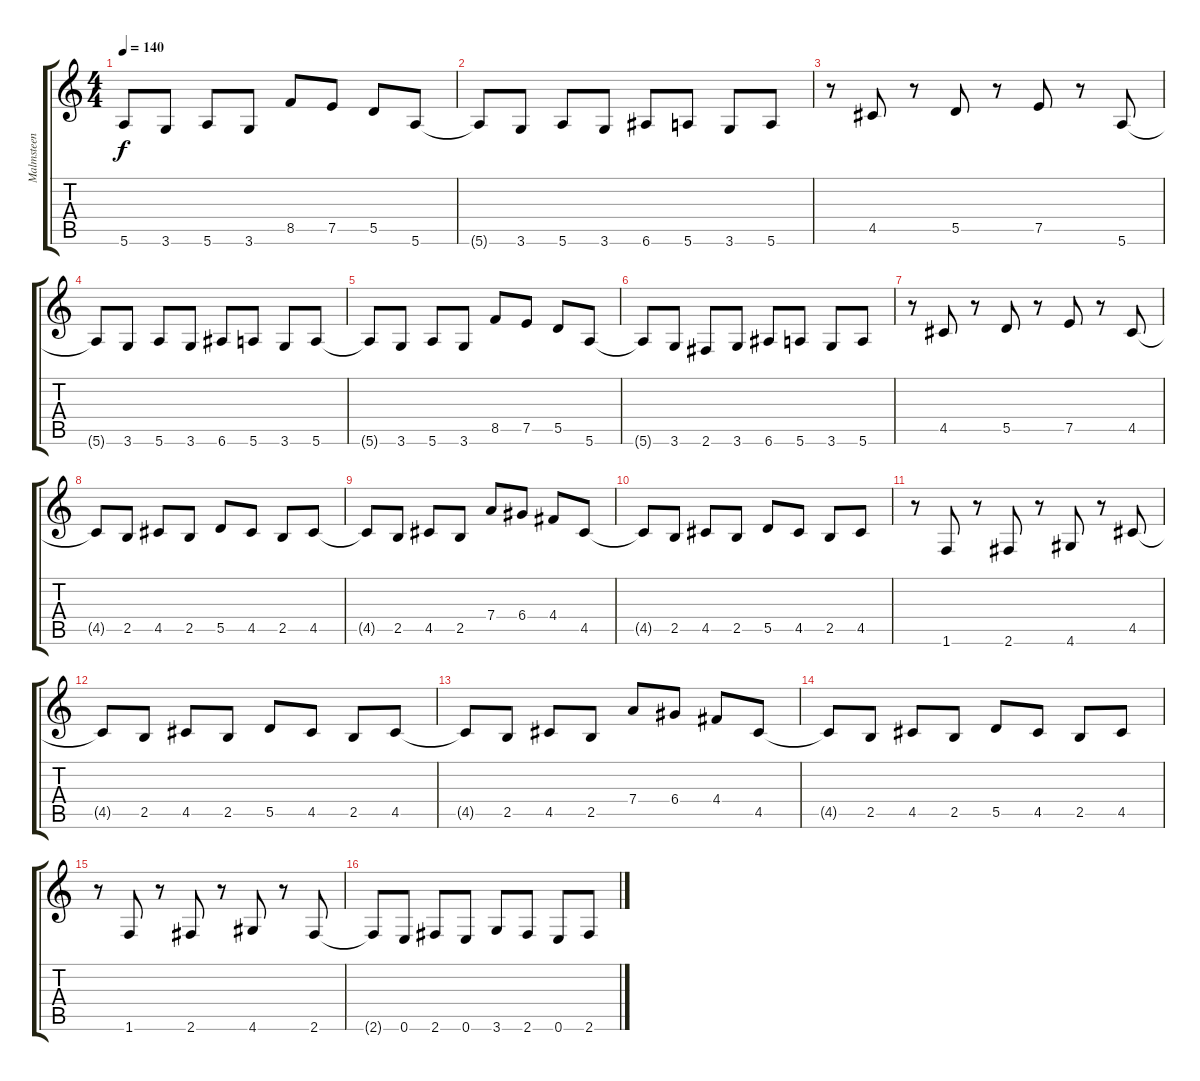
\track ("Malmsteen base" "Malmsteen ") {instrument overdrivenguitar}
\staff {score tabs}
\tuning (E4 B3 G3 D3 A2 E2) {hide}
\ts (4 4)
\tempo 140
\clef g2
\ks c
5.6{t}.8{dy f} 3.6.8 5.6.8 3.6.8 8.5.8 7.5.8 5.5.8 5.6.8 |
5.6{t}.8 3.6.8 5.6.8 3.6.8 6.6.8 5.6.8 3.6.8 5.6.8 |
r.8 4.5.8 r.8 5.5.8 r.8 7.5.8 r.8 5.6.8 |
5.6{t}.8 3.6.8 5.6.8 3.6.8 6.6.8 5.6.8 3.6.8 5.6.8 |
5.6{t}.8 3.6.8 5.6.8 3.6.8 8.5.8 7.5.8 5.5.8 5.6.8 |
5.6{t}.8 3.6.8 2.6.8 3.6.8 6.6.8 5.6.8 3.6.8 5.6.8 |
r.8 4.5.8 r.8 5.5.8 r.8 7.5.8 r.8 4.5.8 |
4.5{t}.8 2.5.8 4.5.8 2.5.8 5.5.8 4.5.8 2.5.8 4.5.8 |
4.5{t}.8 2.5.8 4.5.8 2.5.8 7.4.8 6.4.8 4.4.8 4.5.8 |
4.5{t}.8 2.5.8 4.5.8 2.5.8 5.5.8 4.5.8 2.5.8 4.5.8 |
r.8 1.6.8 r.8 2.6.8 r.8 4.6.8 r.8 4.5.8 |
4.5{t}.8 2.5.8 4.5.8 2.5.8 5.5.8 4.5.8 2.5.8 4.5.8 |
4.5{t}.8 2.5.8 4.5.8 2.5.8 7.4.8 6.4.8 4.4.8 4.5.8 |
4.5{t}.8 2.5.8 4.5.8 2.5.8 5.5.8 4.5.8 2.5.8 4.5.8 |
r.8 1.6.8 r.8 2.6.8 r.8 4.6.8 r.8 2.6.8 |
2.6{t}.8 0.6.8 2.6.8 0.6.8 3.6.8 2.6.8 0.6.8 2.6.8
